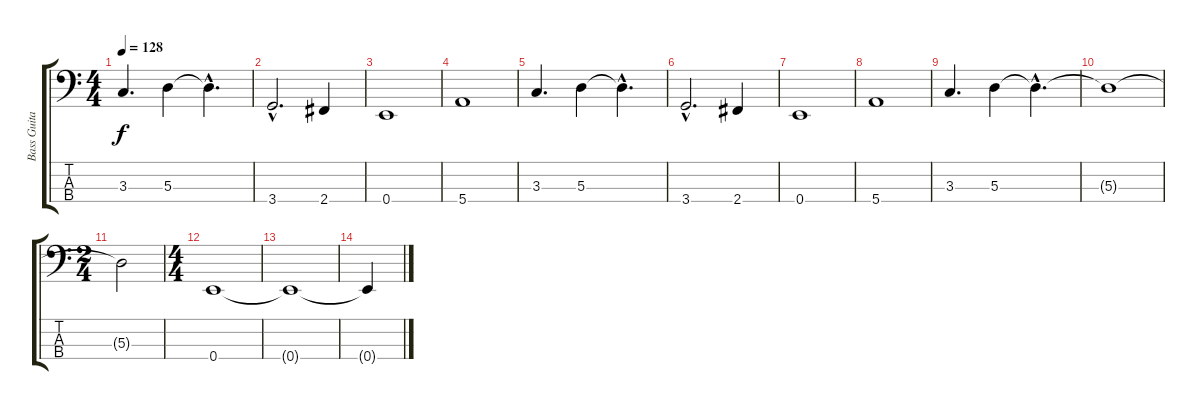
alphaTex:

\track ("Bass Guitar" "Bass Guita") {instrument electricbassfinger}
\staff {score tabs}
\tuning (G2 D2 A1 E1) {hide}
\ts (4 4)
\tempo 128
\clef f4
\ks c
3.3.4{d dy f} 5.3.4 5.3{hac t}.4{d} |
3.4{hac}.2{d} 2.4.4 |
0.4.1 |
5.4.1 |
3.3.4{d} 5.3.4 5.3{hac t}.4{d} |
3.4{hac}.2{d} 2.4.4 |
0.4.1 |
5.4.1 |
3.3.4{d} 5.3.4 5.3{hac t}.4{d} |
5.3{t}.1 |
\ts (2 4)
5.3{t}.2 |
\ts (4 4)
0.4.1 |
0.4{t}.1 |
0.4{t}.4
